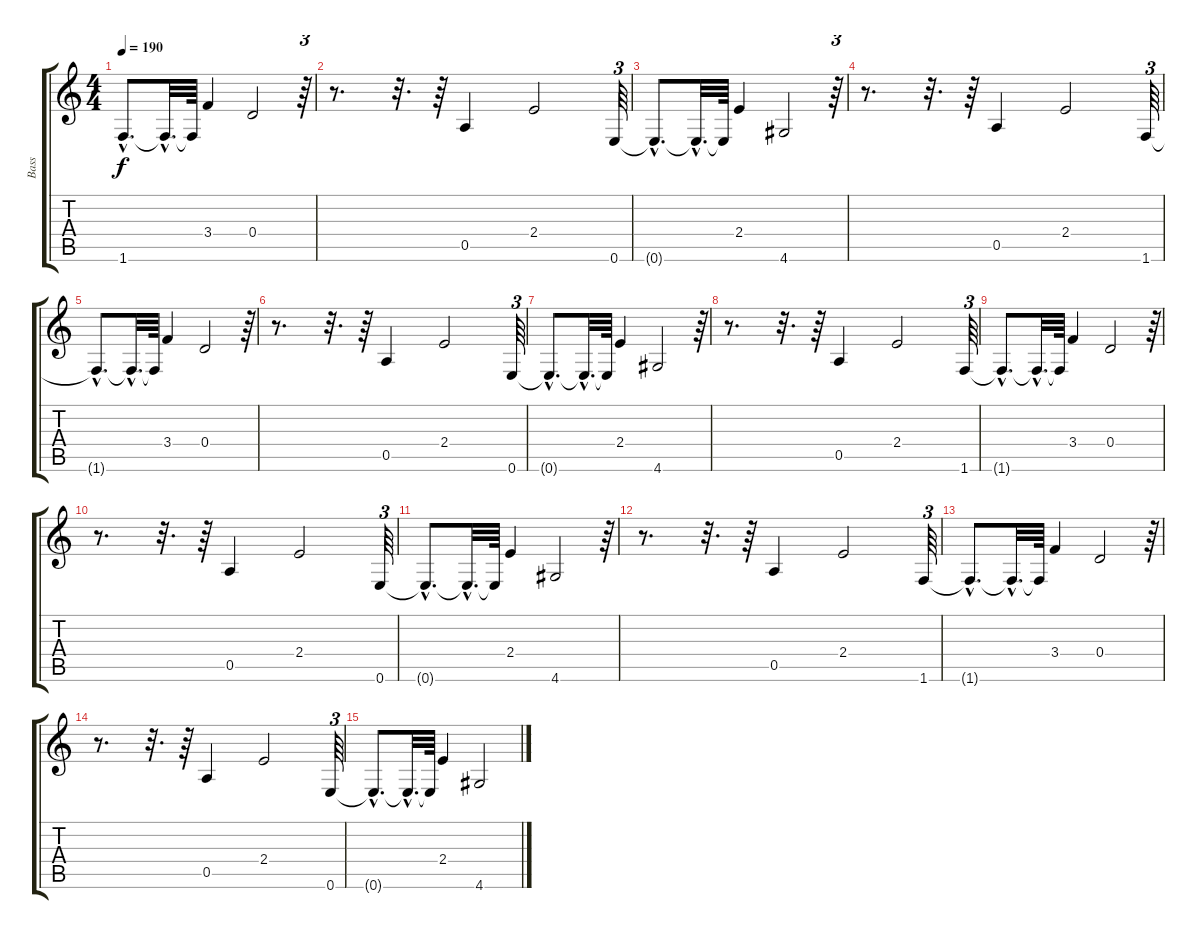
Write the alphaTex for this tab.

\track ("Bass" "Bass") {instrument electricbassfinger}
\staff {score tabs}
\tuning (E4 B3 G3 D3 A2 E2) {hide}
\ts (4 4)
\tempo 190
\clef g2
\ks c
1.6{hac t}.8{d dy f} 1.6{hac t}.32{d} 1.6{t}.64 3.4.4 0.4.2 r.64{tu (3 2)} |
r.8{d} r.32{d} r.64 0.5.4 2.4.2 0.6.64{tu (3 2)} |
0.6{hac t}.8{d} 0.6{hac t}.32{d} 0.6{t}.64 2.4.4 4.6.2 r.64{tu (3 2) volume 16} |
r.8{d} r.32{d} r.64 0.5.4{volume 16} 2.4.2{volume 15} 1.6.64{tu (3 2) volume 15} |
1.6{hac t}.8{d} 1.6{hac t}.32{d} 1.6{t}.64 3.4.4{volume 14} 0.4.2{volume 14} r.64{tu (3 2) volume 14} |
r.8{d} r.32{d} r.64 0.5.4{volume 13} 2.4.2{volume 13} 0.6.64{tu (3 2) volume 12} |
0.6{hac t}.8{d} 0.6{hac t}.32{d} 0.6{t}.64 2.4.4{volume 12} 4.6.2{volume 12} r.64{tu (3 2) volume 11} |
r.8{d} r.32{d} r.64 0.5.4{volume 11} 2.4.2{volume 10} 1.6.64{tu (3 2) volume 10} |
1.6{hac t}.8{d} 1.6{hac t}.32{d} 1.6{t}.64 3.4.4{volume 10} 0.4.2{volume 9} r.64{tu (3 2) volume 9} |
r.8{d} r.32{d} r.64 0.5.4{volume 8} 2.4.2{volume 8} 0.6.64{tu (3 2) volume 8} |
0.6{hac t}.8{d} 0.6{hac t}.32{d} 0.6{t}.64 2.4.4{volume 7} 4.6.2{volume 7} r.64{tu (3 2) volume 6} |
r.8{d} r.32{d} r.64 0.5.4{volume 6} 2.4.2{volume 6} 1.6.64{tu (3 2) volume 5} |
1.6{hac t}.8{d} 1.6{hac t}.32{d} 1.6{t}.64 3.4.4{volume 4} 0.4.2{volume 4} r.64{tu (3 2) volume 3} |
r.8{d} r.32{d} r.64 0.5.4{volume 3} 2.4.2{volume 2} 0.6.64{tu (3 2) volume 2} |
0.6{hac t}.8{d} 0.6{hac t}.32{d} 0.6{t}.64 2.4.4{volume 1} 4.6.2{volume 1}
